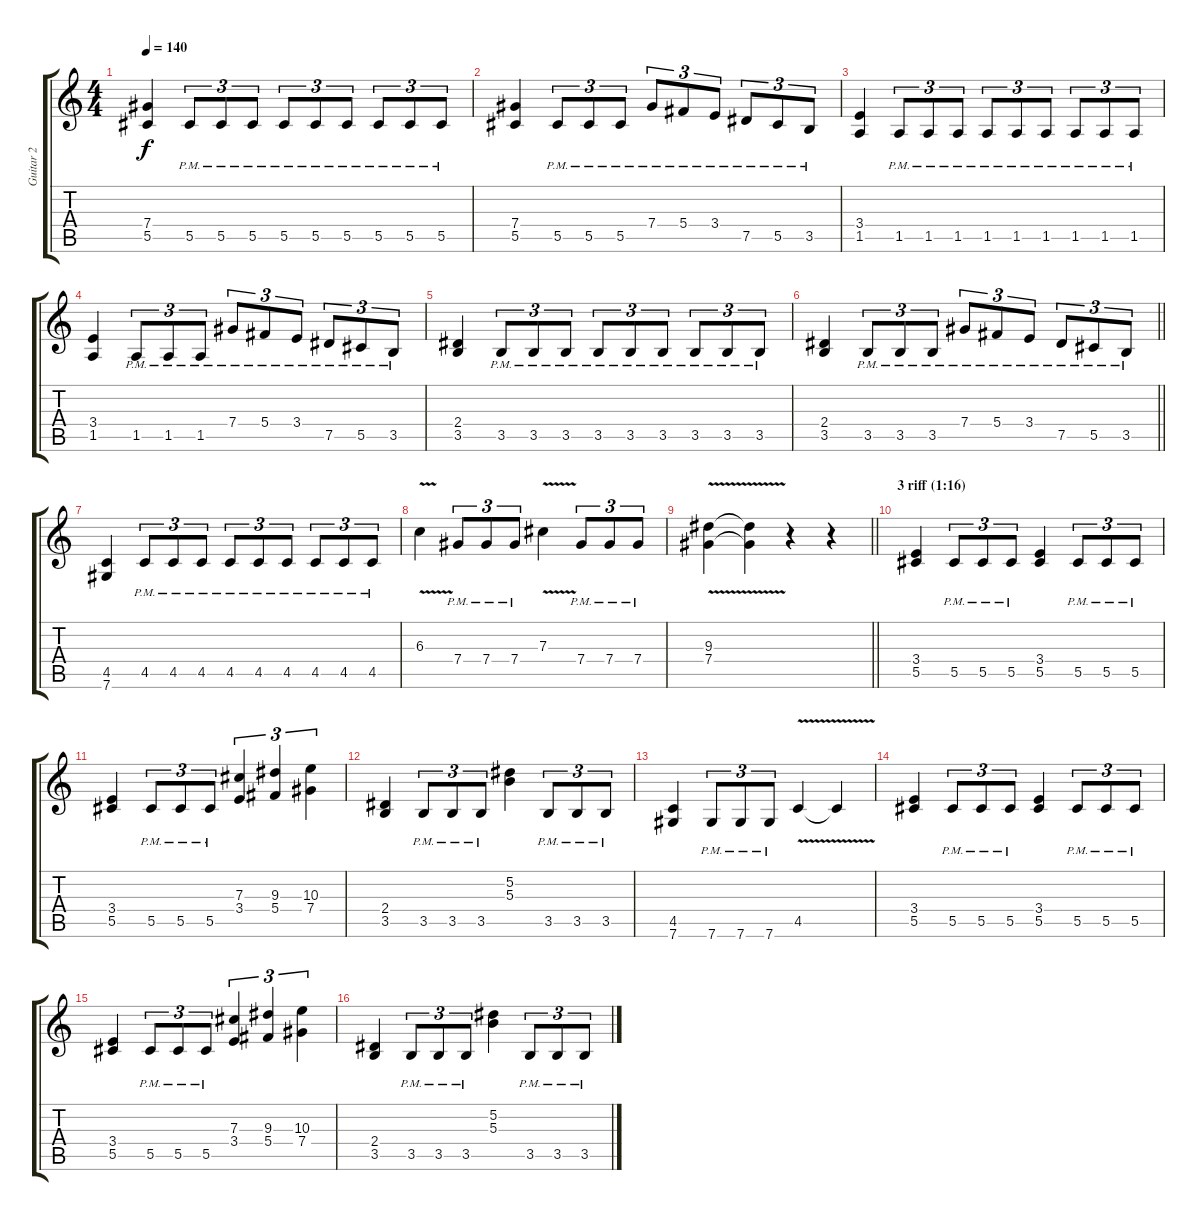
\track ("Guitar 2" "Guitar 2") {instrument distortionguitar}
\staff {score tabs}
\tuning (Eb4 Bb3 Gb3 Db3 Ab2 Db2) {hide}
\ts (4 4)
\section ("" "")
\tempo 140
\clef g2
\ks c
(7.4 5.5).4{dy f} 5.5{pm}.8{tu (3 2)} 5.5{pm}.8{tu (3 2)} 5.5{pm}.8{tu (3 2)} 5.5{pm}.8{tu (3 2)} 5.5{pm}.8{tu (3 2)} 5.5{pm}.8{tu (3 2)} 5.5{pm}.8{tu (3 2)} 5.5{pm}.8{tu (3 2)} 5.5{pm}.8{tu (3 2)} |
(7.4 5.5).4 5.5{pm}.8{tu (3 2)} 5.5{pm}.8{tu (3 2)} 5.5{pm}.8{tu (3 2)} 7.4{pm}.8{tu (3 2)} 5.4{pm}.8{tu (3 2)} 3.4{pm}.8{tu (3 2)} 7.5{pm}.8{tu (3 2)} 5.5{pm}.8{tu (3 2)} 3.5{pm}.8{tu (3 2)} |
(3.4 1.5).4 1.5{pm}.8{tu (3 2)} 1.5{pm}.8{tu (3 2)} 1.5{pm}.8{tu (3 2)} 1.5{pm}.8{tu (3 2)} 1.5{pm}.8{tu (3 2)} 1.5{pm}.8{tu (3 2)} 1.5{pm}.8{tu (3 2)} 1.5{pm}.8{tu (3 2)} 1.5{pm}.8{tu (3 2)} |
(3.4 1.5).4 1.5{pm}.8{tu (3 2)} 1.5{pm}.8{tu (3 2)} 1.5{pm}.8{tu (3 2)} 7.4{pm}.8{tu (3 2)} 5.4{pm}.8{tu (3 2)} 3.4{pm}.8{tu (3 2)} 7.5{pm}.8{tu (3 2)} 5.5{pm}.8{tu (3 2)} 3.5{pm}.8{tu (3 2)} |
(2.4 3.5).4 3.5{pm}.8{tu (3 2)} 3.5{pm}.8{tu (3 2)} 3.5{pm}.8{tu (3 2)} 3.5{pm}.8{tu (3 2)} 3.5{pm}.8{tu (3 2)} 3.5{pm}.8{tu (3 2)} 3.5{pm}.8{tu (3 2)} 3.5{pm}.8{tu (3 2)} 3.5{pm}.8{tu (3 2)} |
\barLineRight lightlight
(2.4 3.5).4 3.5{pm}.8{tu (3 2)} 3.5{pm}.8{tu (3 2)} 3.5{pm}.8{tu (3 2)} 7.4{pm}.8{tu (3 2)} 5.4{pm}.8{tu (3 2)} 3.4{pm}.8{tu (3 2)} 7.5{pm}.8{tu (3 2)} 5.5{pm}.8{tu (3 2)} 3.5{pm}.8{tu (3 2)} |
(4.5 7.6).4 4.5{pm}.8{tu (3 2)} 4.5{pm}.8{tu (3 2)} 4.5{pm}.8{tu (3 2)} 4.5{pm}.8{tu (3 2)} 4.5{pm}.8{tu (3 2)} 4.5{pm}.8{tu (3 2)} 4.5{pm}.8{tu (3 2)} 4.5{pm}.8{tu (3 2)} 4.5{pm}.8{tu (3 2)} |
6.3{v}.4 7.4{pm}.8{tu (3 2)} 7.4{pm}.8{tu (3 2)} 7.4{pm}.8{tu (3 2)} 7.3{v}.4 7.4{pm}.8{tu (3 2)} 7.4{pm}.8{tu (3 2)} 7.4{pm}.8{tu (3 2)} |
\barLineRight lightlight
(9.3{v} 7.4).4 (9.3{t} 7.4{t}).4 r.4 r.4 |
\section ("" "3 riff (1:16)")
(3.4 5.5).4{instrument distortionguitar} 5.5{pm}.8{tu (3 2)} 5.5{pm}.8{tu (3 2)} 5.5{pm}.8{tu (3 2)} (3.4 5.5).4 5.5{pm}.8{tu (3 2)} 5.5{pm}.8{tu (3 2)} 5.5{pm}.8{tu (3 2)} |
(3.4 5.5).4 5.5{pm}.8{tu (3 2)} 5.5{pm}.8{tu (3 2)} 5.5{pm}.8{tu (3 2)} (7.3 3.4).4{tu (3 2)} (9.3 5.4).4{tu (3 2)} (10.3 7.4).4{tu (3 2)} |
(2.4 3.5).4 3.5{pm}.8{tu (3 2)} 3.5{pm}.8{tu (3 2)} 3.5{pm}.8{tu (3 2)} (5.2 5.3).4 3.5{pm}.8{tu (3 2)} 3.5{pm}.8{tu (3 2)} 3.5{pm}.8{tu (3 2)} |
(4.5 7.6).4 7.6{pm}.8{tu (3 2)} 7.6{pm}.8{tu (3 2)} 7.6{pm}.8{tu (3 2)} 4.5{v}.4{instrument guitarharmonics} 4.5{v t}.4 |
(3.4 5.5).4{instrument distortionguitar} 5.5{pm}.8{tu (3 2)} 5.5{pm}.8{tu (3 2)} 5.5{pm}.8{tu (3 2)} (3.4 5.5).4 5.5{pm}.8{tu (3 2)} 5.5{pm}.8{tu (3 2)} 5.5{pm}.8{tu (3 2)} |
(3.4 5.5).4 5.5{pm}.8{tu (3 2)} 5.5{pm}.8{tu (3 2)} 5.5{pm}.8{tu (3 2)} (7.3 3.4).4{tu (3 2)} (9.3 5.4).4{tu (3 2)} (10.3 7.4).4{tu (3 2)} |
(2.4 3.5).4 3.5{pm}.8{tu (3 2)} 3.5{pm}.8{tu (3 2)} 3.5{pm}.8{tu (3 2)} (5.2 5.3).4 3.5{pm}.8{tu (3 2)} 3.5{pm}.8{tu (3 2)} 3.5{pm}.8{tu (3 2)}
